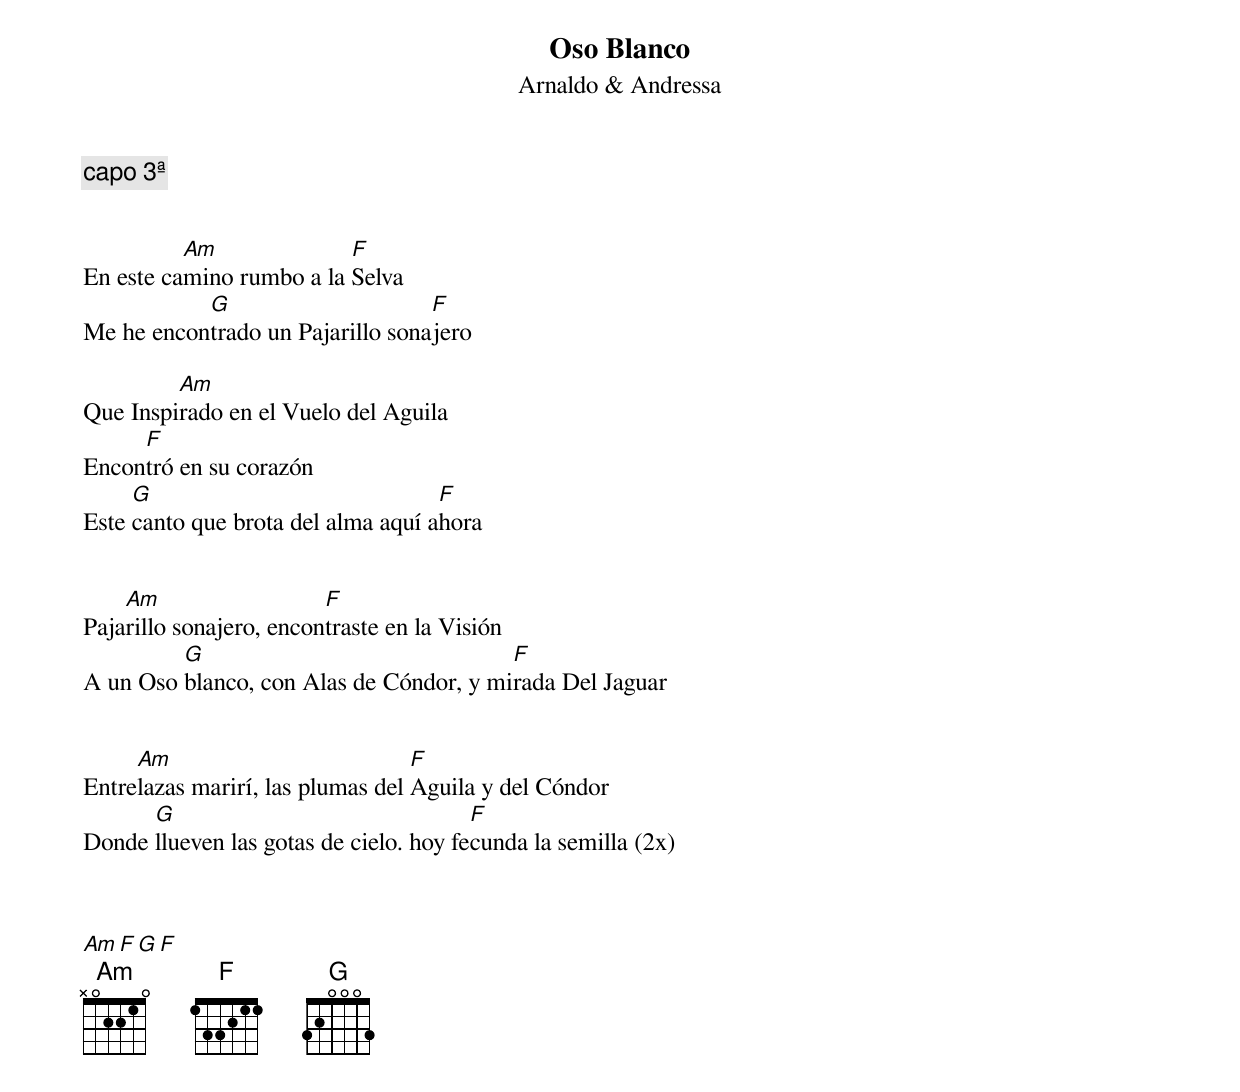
Oso Blanco
Arnaldo & Andressa

capo 3ª


          Am              F
En este camino rumbo a la Selva
           G                      F
Me he encontrado un Pajarillo sonajero

         Am
Que Inspirado en el Vuelo del Aguila
     F
Encontró en su corazón
     G                              F
Este canto que brota del alma aquí ahora


    Am                   F
Pajarillo sonajero, encontraste en la Visión
         G                               F
A un Oso blanco, con Alas de Cóndor, y mirada Del Jaguar


     Am                           F
Entrelazas marirí, las plumas del Aguila y del Cóndor
      G                                 F
Donde llueven las gotas de cielo. hoy fecunda la semilla (2x)



Am  F  G  F
